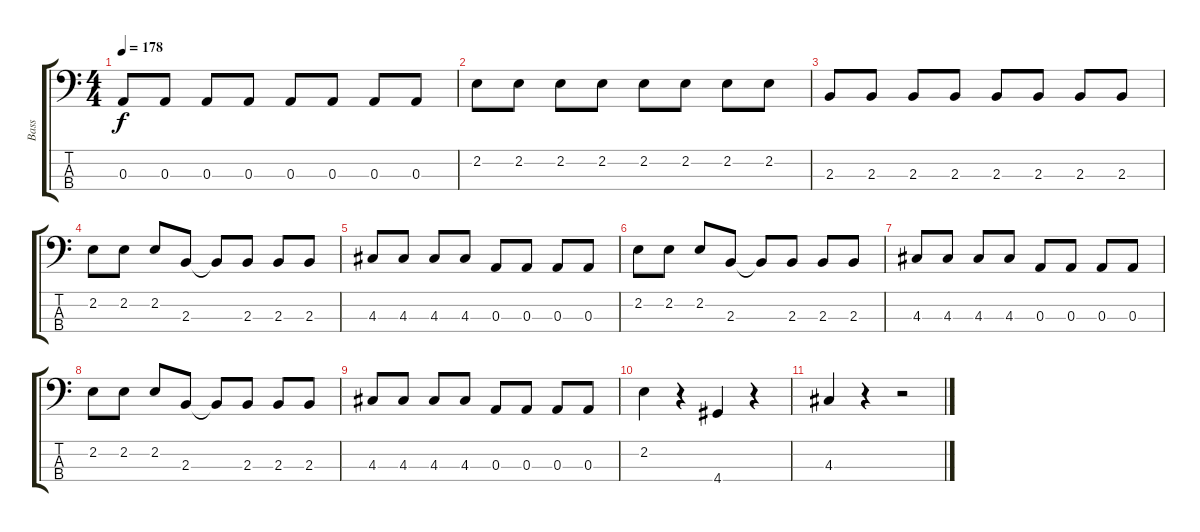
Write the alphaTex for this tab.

\track ("Bass" "Bass") {instrument electricbasspick}
\staff {score tabs}
\tuning (G2 D2 A1 E1) {hide}
\ts (4 4)
\tempo 178
\clef f4
\ks c
0.3.8{dy f} 0.3.8 0.3.8 0.3.8 0.3.8 0.3.8 0.3.8 0.3.8 |
2.2.8 2.2.8 2.2.8 2.2.8 2.2.8 2.2.8 2.2.8 2.2.8 |
2.3.8 2.3.8 2.3.8 2.3.8 2.3.8 2.3.8 2.3.8 2.3.8 |
2.2.8 2.2.8 2.2.8 2.3.8 2.3{t}.8 2.3.8 2.3.8 2.3.8 |
4.3.8 4.3.8 4.3.8 4.3.8 0.3.8 0.3.8 0.3.8 0.3.8 |
2.2.8 2.2.8 2.2.8 2.3.8 2.3{t}.8 2.3.8 2.3.8 2.3.8 |
4.3.8 4.3.8 4.3.8 4.3.8 0.3.8 0.3.8 0.3.8 0.3.8 |
2.2.8 2.2.8 2.2.8 2.3.8 2.3{t}.8 2.3.8 2.3.8 2.3.8 |
4.3.8 4.3.8 4.3.8 4.3.8 0.3.8 0.3.8 0.3.8 0.3.8 |
2.2.4 r.4 4.4.4 r.4 |
4.3.4 r.4 r.2
